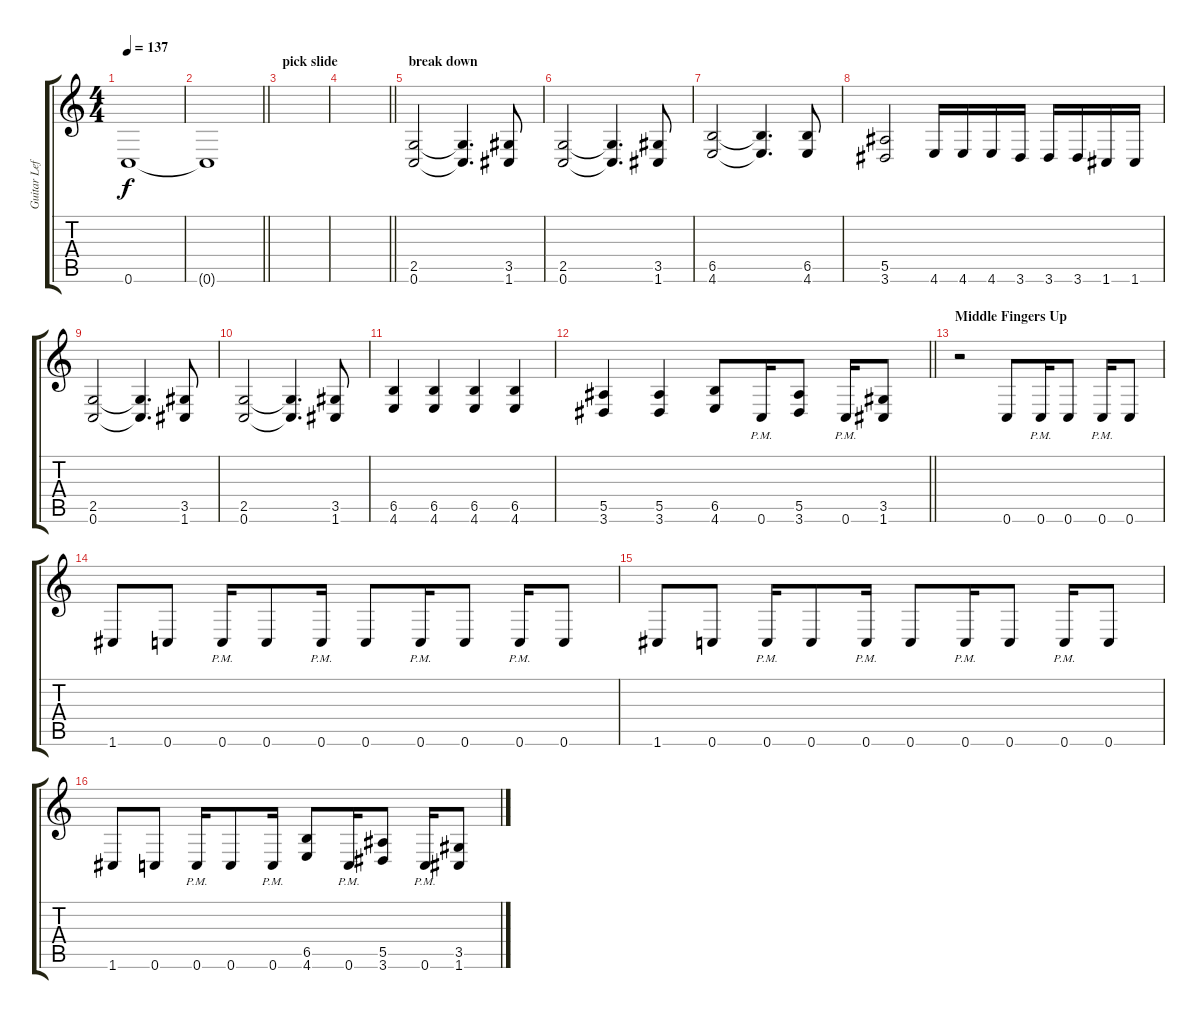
\track ("Guitar Left" "Guitar Lef") {instrument distortionguitar}
\staff {score tabs}
\tuning (C4 G3 Eb3 Bb2 F2 C2) {hide}
\ts (4 4)
\tempo 137
\clef g2
\ks c
0.6{t}.1{dy f} |
\barLineRight lightlight
0.6{t}.1 |
\section ("" "pick slide")
|
\barLineRight lightlight
|
\section ("" "break down")
(2.5 0.6).2 (2.5{t} 0.6{t}).4{d} (3.5 1.6).8 |
(2.5 0.6).2 (2.5{t} 0.6{t}).4{d} (3.5 1.6).8 |
(6.5 4.6).2 (6.5{t} 4.6{t}).4{d} (6.5 4.6).8 |
(5.5 3.6).2 4.6.16 4.6.16 4.6.16 3.6.16 3.6.16 3.6.16 1.6.16 1.6.16 |
(2.5 0.6).2 (2.5{t} 0.6{t}).4{d} (3.5 1.6).8 |
(2.5 0.6).2 (2.5{t} 0.6{t}).4{d} (3.5 1.6).8 |
(6.5 4.6).4 (6.5 4.6).4 (6.5 4.6).4 (6.5 4.6).4 |
\barLineRight lightlight
(5.5 3.6).4 (5.5 3.6).4 (6.5 4.6).8 0.6{pm}.16 (5.5 3.6).8 0.6{pm}.16 (3.5 1.6).8 |
\section ("" "Middle Fingers Up")
r.2 0.6.8 0.6{pm}.16 0.6.8 0.6{pm}.16 0.6.8 |
1.6.8 0.6.8 0.6{pm}.16 0.6.8 0.6{pm}.16 0.6.8 0.6{pm}.16 0.6.8 0.6{pm}.16 0.6.8 |
1.6.8 0.6.8 0.6{pm}.16 0.6.8 0.6{pm}.16 0.6.8 0.6{pm}.16 0.6.8 0.6{pm}.16 0.6.8 |
1.6.8 0.6.8 0.6{pm}.16 0.6.8 0.6{pm}.16 (6.5 4.6).8 0.6{pm}.16 (5.5 3.6).8 0.6{pm}.16 (3.5 1.6).8
